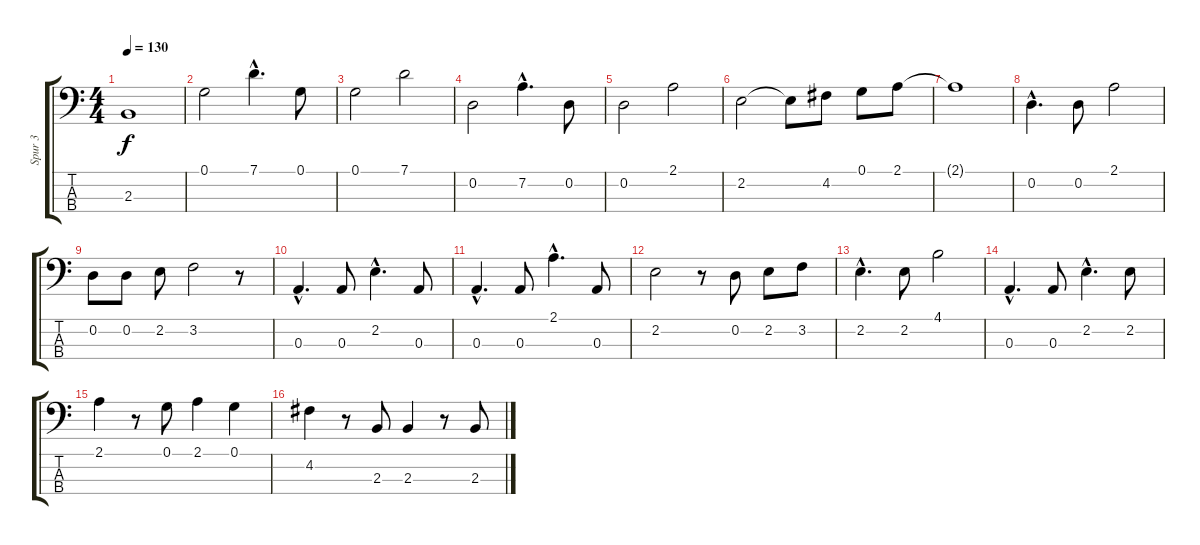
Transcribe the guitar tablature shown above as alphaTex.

\track ("Spur 3" "Spur 3") {instrument electricbasspick}
\staff {score tabs}
\tuning (G2 D2 A1 E1) {hide}
\ts (4 4)
\tempo 130
\clef f4
\ks c
2.3{t}.1{dy f} |
0.1.2 7.1{hac}.4{d} 0.1.8 |
0.1.2 7.1.2 |
0.2.2 7.2{hac}.4{d} 0.2.8 |
0.2.2 2.1.2 |
2.2.2 2.2{t}.8 4.2.8 0.1.8 2.1.8 |
2.1{t}.1 |
0.2{hac}.4{d} 0.2.8 2.1.2 |
0.2.8 0.2.8 2.2.8 3.2.2 r.8 |
0.3{hac}.4{d} 0.3.8 2.2{hac}.4{d} 0.3.8 |
0.3{hac}.4{d} 0.3.8 2.1{hac}.4{d} 0.3.8 |
2.2.2 r.8 0.2.8 2.2.8 3.2.8 |
2.2{hac}.4{d} 2.2.8 4.1.2 |
0.3{hac}.4{d} 0.3.8 2.2{hac}.4{d} 2.2.8 |
2.1.4 r.8 0.1.8 2.1.4 0.1.4 |
4.2.4 r.8 2.3.8 2.3.4 r.8 2.3.8
